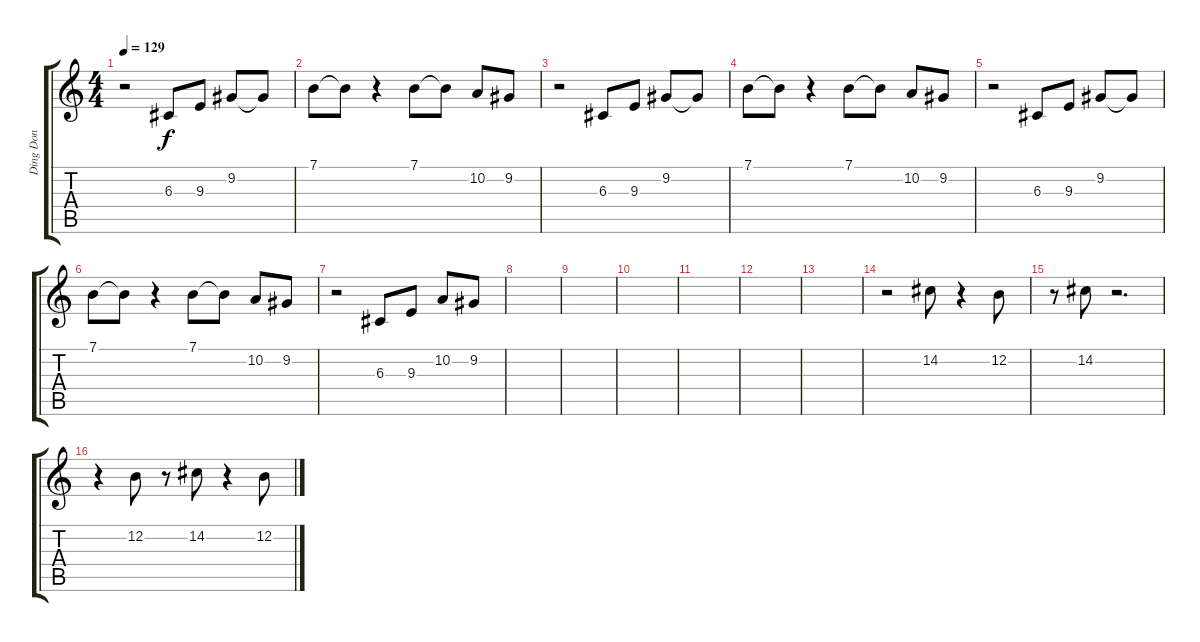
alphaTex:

\track ("Ding Don" "Ding Don") {instrument pad1newage}
\staff {score tabs}
\tuning (E4 B3 G3 D3 A2 E2) {hide}
\ts (4 4)
\tempo 129
\clef g2
\ks c
r.2{dy f} 6.3.8 9.3.8 9.2.8 9.2{t}.8 |
7.1.8 7.1{t}.8 r.4 7.1.8 7.1{t}.8 10.2.8 9.2.8 |
r.2 6.3.8 9.3.8 9.2.8 9.2{t}.8 |
7.1.8 7.1{t}.8 r.4 7.1.8 7.1{t}.8 10.2.8 9.2.8 |
r.2 6.3.8 9.3.8 9.2.8 9.2{t}.8 |
7.1.8 7.1{t}.8 r.4 7.1.8 7.1{t}.8 10.2.8 9.2.8 |
r.2 6.3.8 9.3.8 10.2.8 9.2.8 |
|
|
|
|
|
|
r.2 14.2.8 r.4 12.2.8 |
r.8 14.2.8 r.2{d} |
r.4 12.2.8 r.8 14.2.8 r.4 12.2.8
